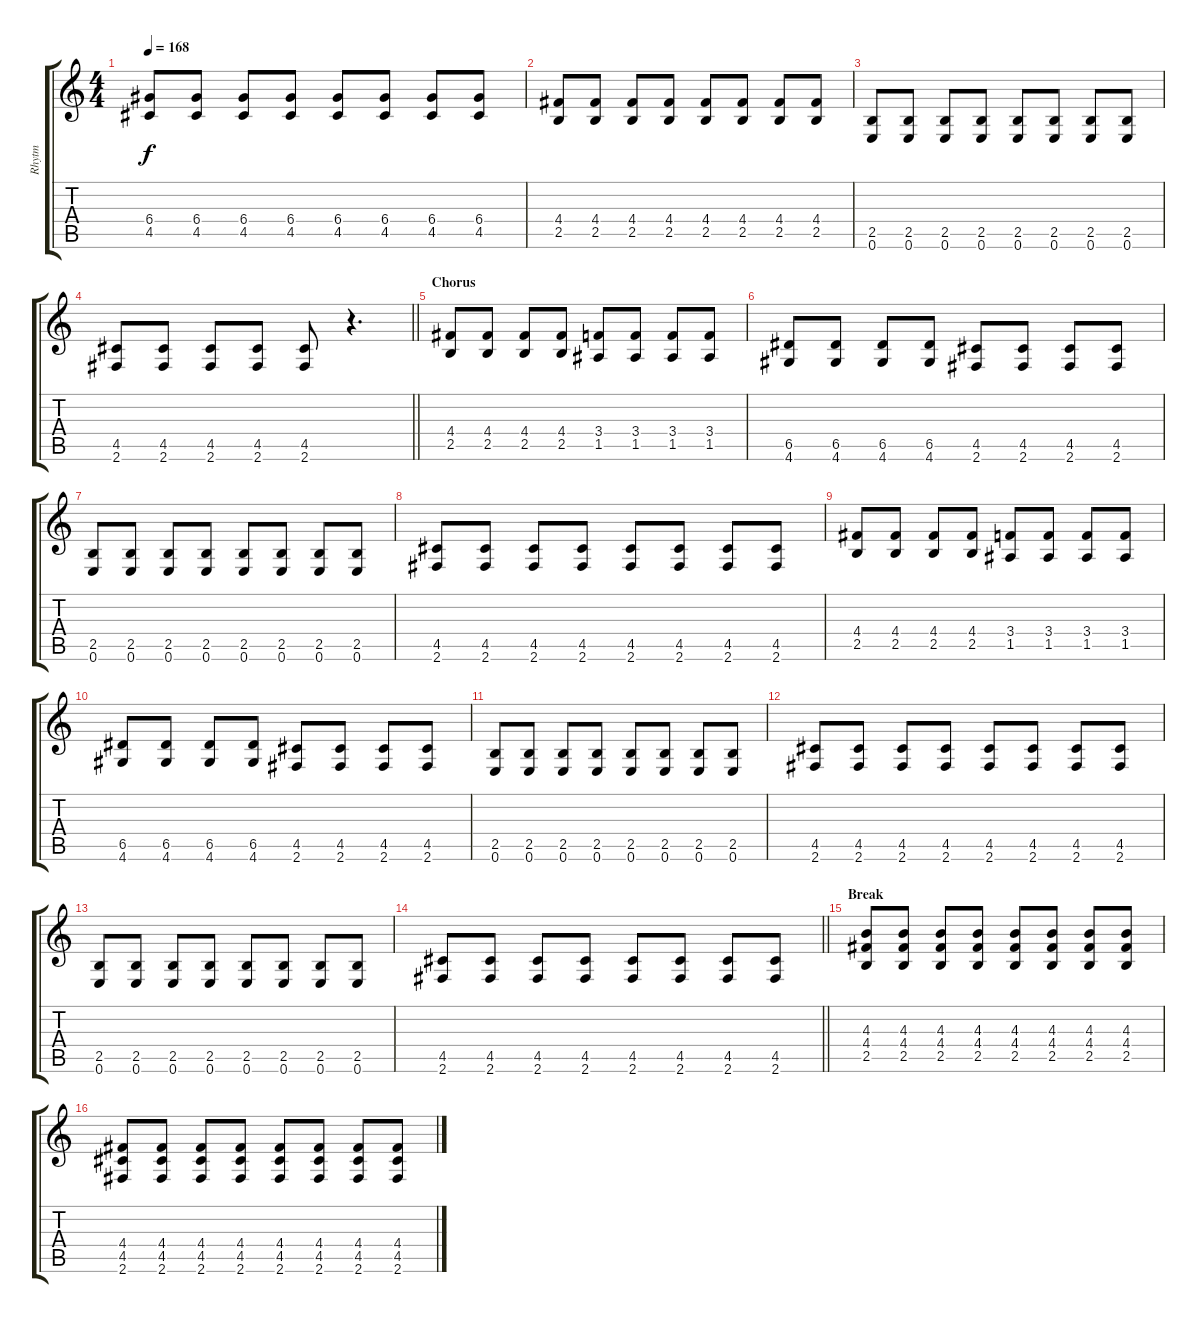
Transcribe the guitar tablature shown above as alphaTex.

\track ("Rhytm" "Rhytm") {instrument distortionguitar}
\staff {score tabs}
\tuning (E4 B3 G3 D3 A2 E2) {hide}
\ts (4 4)
\tempo 168
\clef g2
\ks c
(6.4 4.5).8{dy f} (6.4 4.5).8 (6.4 4.5).8 (6.4 4.5).8 (6.4 4.5).8 (6.4 4.5).8 (6.4 4.5).8 (6.4 4.5).8 |
(4.4 2.5).8 (4.4 2.5).8 (4.4 2.5).8 (4.4 2.5).8 (4.4 2.5).8 (4.4 2.5).8 (4.4 2.5).8 (4.4 2.5).8 |
(2.5 0.6).8 (2.5 0.6).8 (2.5 0.6).8 (2.5 0.6).8 (2.5 0.6).8 (2.5 0.6).8 (2.5 0.6).8 (2.5 0.6).8 |
\barLineRight lightlight
(4.5 2.6).8 (4.5 2.6).8 (4.5 2.6).8 (4.5 2.6).8 (4.5 2.6).8 r.4{d} |
\section ("" "Chorus")
(4.4 2.5).8 (4.4 2.5).8 (4.4 2.5).8 (4.4 2.5).8 (3.4 1.5).8 (3.4 1.5).8 (3.4 1.5).8 (3.4 1.5).8 |
(6.5 4.6).8 (6.5 4.6).8 (6.5 4.6).8 (6.5 4.6).8 (4.5 2.6).8 (4.5 2.6).8 (4.5 2.6).8 (4.5 2.6).8 |
(2.5 0.6).8 (2.5 0.6).8 (2.5 0.6).8 (2.5 0.6).8 (2.5 0.6).8 (2.5 0.6).8 (2.5 0.6).8 (2.5 0.6).8 |
(4.5 2.6).8 (4.5 2.6).8 (4.5 2.6).8 (4.5 2.6).8 (4.5 2.6).8 (4.5 2.6).8 (4.5 2.6).8 (4.5 2.6).8 |
(4.4 2.5).8 (4.4 2.5).8 (4.4 2.5).8 (4.4 2.5).8 (3.4 1.5).8 (3.4 1.5).8 (3.4 1.5).8 (3.4 1.5).8 |
(6.5 4.6).8 (6.5 4.6).8 (6.5 4.6).8 (6.5 4.6).8 (4.5 2.6).8 (4.5 2.6).8 (4.5 2.6).8 (4.5 2.6).8 |
(2.5 0.6).8 (2.5 0.6).8 (2.5 0.6).8 (2.5 0.6).8 (2.5 0.6).8 (2.5 0.6).8 (2.5 0.6).8 (2.5 0.6).8 |
(4.5 2.6).8 (4.5 2.6).8 (4.5 2.6).8 (4.5 2.6).8 (4.5 2.6).8 (4.5 2.6).8 (4.5 2.6).8 (4.5 2.6).8 |
(2.5 0.6).8 (2.5 0.6).8 (2.5 0.6).8 (2.5 0.6).8 (2.5 0.6).8 (2.5 0.6).8 (2.5 0.6).8 (2.5 0.6).8 |
\barLineRight lightlight
(4.5 2.6).8 (4.5 2.6).8 (4.5 2.6).8 (4.5 2.6).8 (4.5 2.6).8 (4.5 2.6).8 (4.5 2.6).8 (4.5 2.6).8 |
\section ("" "Break")
(4.3 4.4 2.5).8 (4.3 4.4 2.5).8 (4.3 4.4 2.5).8 (4.3 4.4 2.5).8 (4.3 4.4 2.5).8 (4.3 4.4 2.5).8 (4.3 4.4 2.5).8 (4.3 4.4 2.5).8 |
(4.4 4.5 2.6).8 (4.4 4.5 2.6).8 (4.4 4.5 2.6).8 (4.4 4.5 2.6).8 (4.4 4.5 2.6).8 (4.4 4.5 2.6).8 (4.4 4.5 2.6).8 (4.4 4.5 2.6).8
